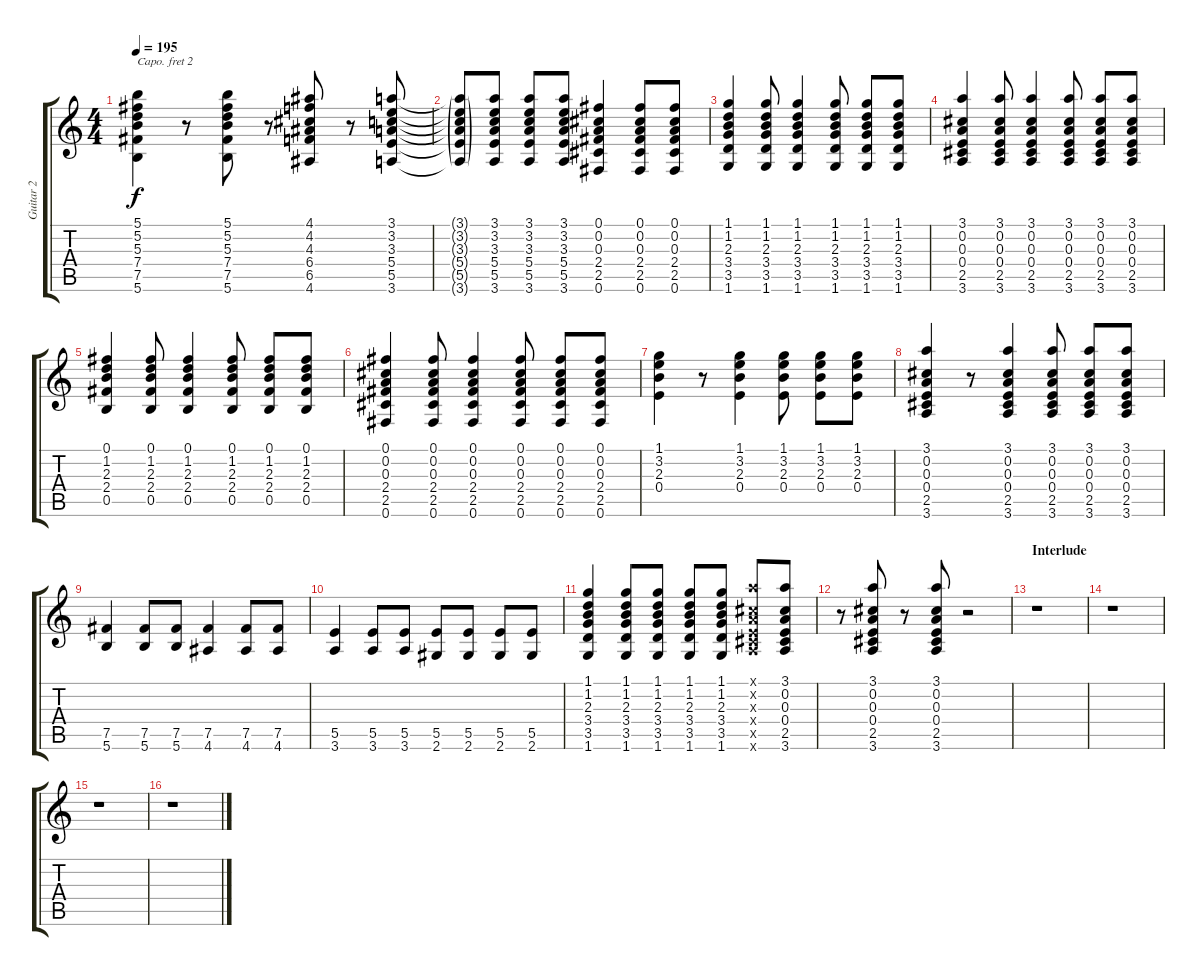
\track ("Guitar 2" "Guitar 2") {instrument distortionguitar}
\staff {score tabs}
\capo 2
\tuning (E4 B3 G3 D3 A2 E2) {hide}
\ts (4 4)
\tempo 195
\clef g2
\ks c
(5.1 5.2 5.3 7.4 7.5 5.6).4{dy f} r.8 (5.1 5.2 5.3 7.4 7.5 5.6).8 r.8 (4.1 4.2 4.3 6.4 6.5 4.6).8 r.8 (3.1 3.2 3.3 5.4 5.5 3.6).8 |
(3.1{g t} 3.2{g t} 3.3{g t} 5.4{g t} 5.5{g t} 3.6{g t}).8 (3.1 3.2 3.3 5.4 5.5 3.6).8 (3.1 3.2 3.3 5.4 5.5 3.6).8 (3.1 3.2 3.3 5.4 5.5 3.6).8 (0.1 0.2 0.3 2.4 2.5 0.6).4 (0.1 0.2 0.3 2.4 2.5 0.6).8 (0.1 0.2 0.3 2.4 2.5 0.6).8 |
(1.1 1.2 2.3 3.4 3.5 1.6).4 (1.1 1.2 2.3 3.4 3.5 1.6).8 (1.1 1.2 2.3 3.4 3.5 1.6).4 (1.1 1.2 2.3 3.4 3.5 1.6).8 (1.1 1.2 2.3 3.4 3.5 1.6).8 (1.1 1.2 2.3 3.4 3.5 1.6).8 |
(3.1 0.2 0.3 0.4 2.5 3.6).4 (3.1 0.2 0.3 0.4 2.5 3.6).8 (3.1 0.2 0.3 0.4 2.5 3.6).4 (3.1 0.2 0.3 0.4 2.5 3.6).8 (3.1 0.2 0.3 0.4 2.5 3.6).8 (3.1 0.2 0.3 0.4 2.5 3.6).8 |
(0.1 1.2 2.3 2.4 0.5).4 (0.1 1.2 2.3 2.4 0.5).8 (0.1 1.2 2.3 2.4 0.5).4 (0.1 1.2 2.3 2.4 0.5).8 (0.1 1.2 2.3 2.4 0.5).8 (0.1 1.2 2.3 2.4 0.5).8 |
(0.1 0.2 0.3 2.4 2.5 0.6).4 (0.1 0.2 0.3 2.4 2.5 0.6).8 (0.1 0.2 0.3 2.4 2.5 0.6).4 (0.1 0.2 0.3 2.4 2.5 0.6).8 (0.1 0.2 0.3 2.4 2.5 0.6).8 (0.1 0.2 0.3 2.4 2.5 0.6).8 |
(1.1 3.2 2.3 0.4).4 r.8 (1.1 3.2 2.3 0.4).4 (1.1 3.2 2.3 0.4).8 (1.1 3.2 2.3 0.4).8 (1.1 3.2 2.3 0.4).8 |
(3.1 0.2 0.3 0.4 2.5 3.6).4 r.8 (3.1 0.2 0.3 0.4 2.5 3.6).4 (3.1 0.2 0.3 0.4 2.5 3.6).8 (3.1 0.2 0.3 0.4 2.5 3.6).8 (3.1 0.2 0.3 0.4 2.5 3.6).8 |
(7.5 5.6).4 (7.5 5.6).8 (7.5 5.6).8 (7.5 4.6).4 (7.5 4.6).8 (7.5 4.6).8 |
(5.5 3.6).4 (5.5 3.6).8 (5.5 3.6).8 (5.5 2.6).8 (5.5 2.6).8 (5.5 2.6).8 (5.5 2.6).8 |
(1.1 1.2 2.3 3.4 3.5 1.6).4 (1.1 1.2 2.3 3.4 3.5 1.6).8 (1.1 1.2 2.3 3.4 3.5 1.6).8 (1.1 1.2 2.3 3.4 3.5 1.6).8 (1.1 1.2 2.3 3.4 3.5 1.6).8 (3.1{x} 0.2{x} 0.3{x} 0.4{x} 2.5{x} 3.6{x}).8 (3.1 0.2 0.3 0.4 2.5 3.6).8 |
r.8 (3.1 0.2 0.3 0.4 2.5 3.6).8 r.8 (3.1 0.2 0.3 0.4 2.5 3.6).8 r.2 |
\section ("" "Interlude")
r.1 |
r.1 |
r.1 |
r.1
